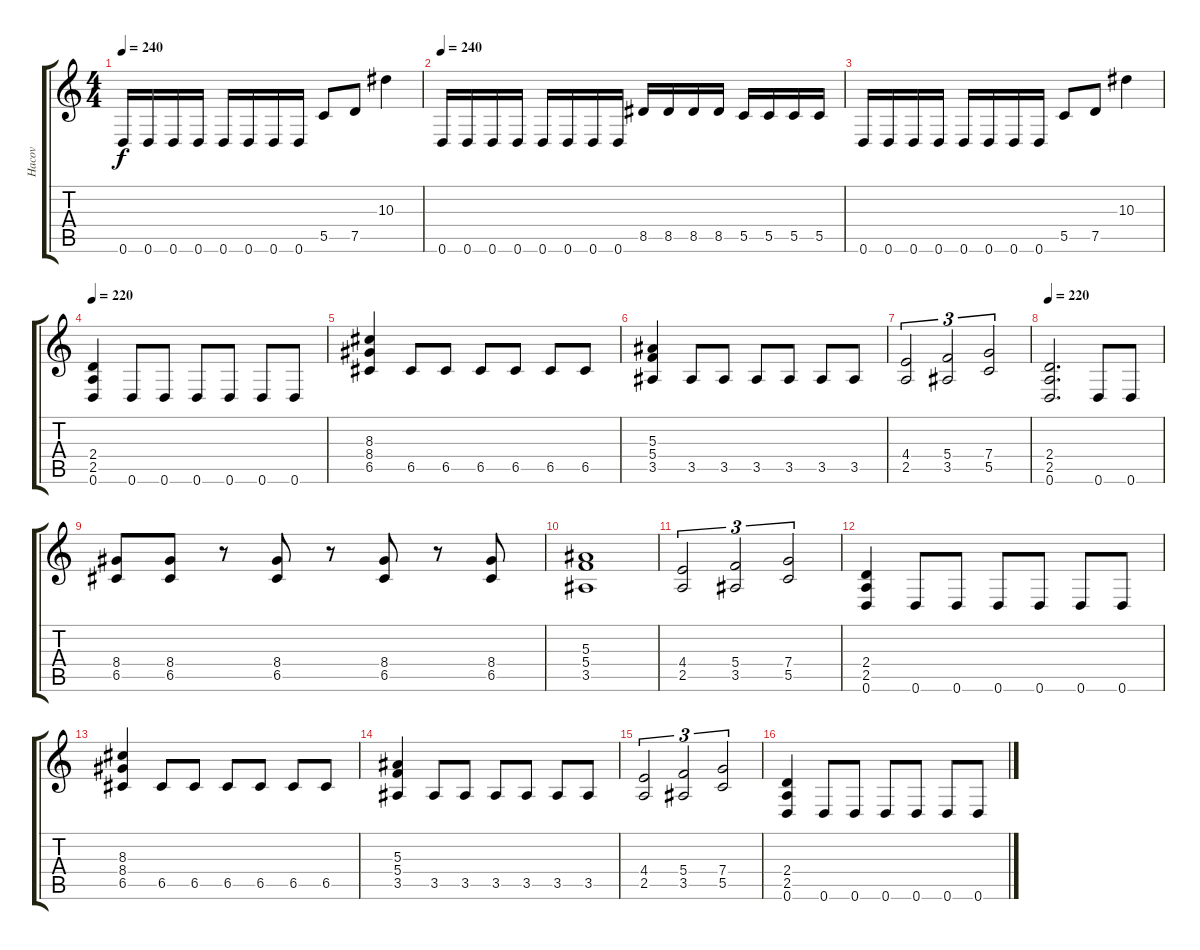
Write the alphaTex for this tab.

\track ("Hacov" "Hacov") {instrument distortionguitar}
\staff {score tabs}
\tuning (D4 A3 F3 C3 G2 D2) {hide}
\ts (4 4)
\tempo 240
\clef g2
\ks c
0.6.16{dy f} 0.6.16 0.6.16 0.6.16 0.6.16 0.6.16 0.6.16 0.6.16 5.5.8 7.5.8 10.3.4 |
\tempo 240
0.6.16 0.6.16 0.6.16 0.6.16 0.6.16 0.6.16 0.6.16 0.6.16 8.5.16 8.5.16 8.5.16 8.5.16 5.5.16 5.5.16 5.5.16 5.5.16 |
0.6.16 0.6.16 0.6.16 0.6.16 0.6.16 0.6.16 0.6.16 0.6.16 5.5.8 7.5.8 10.3.4 |
\tempo 220
(2.4 2.5 0.6).4 0.6.8 0.6.8 0.6.8 0.6.8 0.6.8 0.6.8 |
(8.3 8.4 6.5).4 6.5.8 6.5.8 6.5.8 6.5.8 6.5.8 6.5.8 |
(5.3 5.4 3.5).4 3.5.8 3.5.8 3.5.8 3.5.8 3.5.8 3.5.8 |
(4.4 2.5).2{tu (3 2)} (5.4 3.5).2{tu (3 2)} (7.4 5.5).2{tu (3 2)} |
\tempo 220
(2.4 2.5 0.6).2{d} 0.6.8 0.6.8 |
(8.4 6.5).8 (8.4 6.5).8 r.8 (8.4 6.5).8 r.8 (8.4 6.5).8 r.8 (8.4 6.5).8 |
(5.3 5.4 3.5).1 |
(4.4 2.5).2{tu (3 2)} (5.4 3.5).2{tu (3 2)} (7.4 5.5).2{tu (3 2)} |
(2.4 2.5 0.6).4 0.6.8 0.6.8 0.6.8 0.6.8 0.6.8 0.6.8 |
(8.3 8.4 6.5).4 6.5.8 6.5.8 6.5.8 6.5.8 6.5.8 6.5.8 |
(5.3 5.4 3.5).4 3.5.8 3.5.8 3.5.8 3.5.8 3.5.8 3.5.8 |
(4.4 2.5).2{tu (3 2)} (5.4 3.5).2{tu (3 2)} (7.4 5.5).2{tu (3 2)} |
(2.4 2.5 0.6).4 0.6.8 0.6.8 0.6.8 0.6.8 0.6.8 0.6.8
